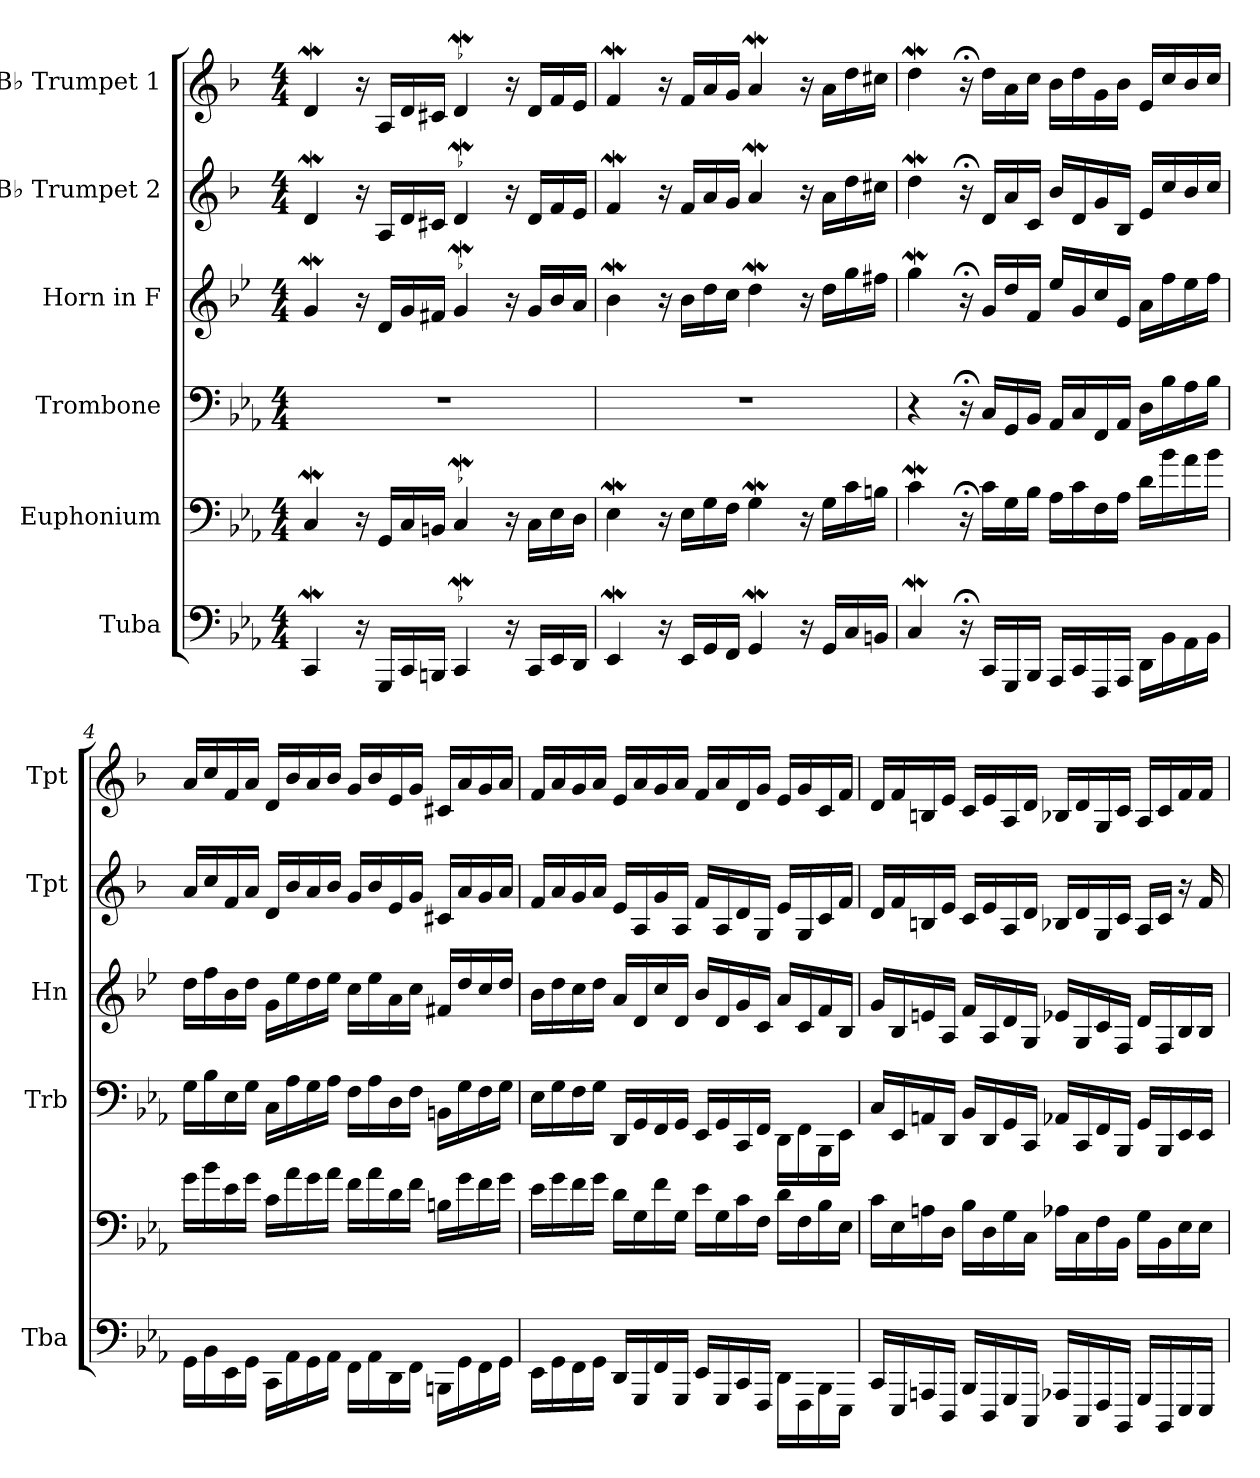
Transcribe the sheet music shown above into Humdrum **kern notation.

**kern	**dynam	**kern	**dynam	**kern	**dynam	**kern	**kern	**kern
*part6	*part6	*part5	*part5	*part4	*part4	*part3	*part2	*part1
*staff6	*staff6	*staff5	*staff5	*staff4	*staff4	*staff3	*staff2	*staff1
*I"Tuba	*	*I"Euphonium	*	*I"Trombone	*	*I"Horn in F	*I"B♭ Trumpet 2	*I"B♭ Trumpet 1
*I'Tba	*	*	*	*I'Trb	*	*I'Hn	*I'Tpt	*I'Tpt
*clefF4	*	*clefF4	*	*clefF4	*	*clefG2	*clefG2	*clefG2
*	*	*	*	*	*	*ITrd4c7	*ITrd1c2	*ITrd1c2
*k[b-e-a-]	*	*k[b-e-a-]	*	*k[b-e-a-]	*	*k[b-e-a-]	*k[b-e-a-]	*k[b-e-a-]
*M4/4	*	*M4/4	*	*M4/4	*	*M4/4	*M4/4	*M4/4
*MM70	*	*MM70	*	*MM70	*	*MM70	*MM70	*MM70
=1	=1	=1	=1	=1	=1	=1	=1	=1
4CCW/	.	4CW/	.	1r	.	4cW/	4cW/	4cW/
16r	.	16r	.	.	.	16r	16r	16r
16GGG/LL	.	16GG/LL	.	.	.	16G/LL	16G/LL	16G/LL
16CC/	.	16C/	.	.	.	16c/	16c/	16c/
16BBBn/JJ	.	16BBn/JJ	.	.	.	16Bn/JJ	16Bn/JJ	16Bn/JJ
4CCW/	.	4CW/	.	.	.	4cW/	4cW/	4cW/
16r	.	16r	.	.	.	16r	16r	16r
16CC/LL	.	16C\LL	.	.	.	16c/LL	16c/LL	16c/LL
16EE-/	.	16E-\	.	.	.	16e-/	16e-/	16e-/
16DD/JJ	.	16D\JJ	.	.	.	16d/JJ	16d/JJ	16d/JJ
=2	=2	=2	=2	=2	=2	=2	=2	=2
4EE-w/	.	4E-w\	.	1r	.	4e-w\	4e-w/	4e-w/
16r	.	16r	.	.	.	16r	16r	16r
16EE-/LL	.	16E-\LL	.	.	.	16e-\LL	16e-/LL	16e-/LL
16GG/	.	16G\	.	.	.	16g\	16g/	16g/
16FF/JJ	.	16F\JJ	.	.	.	16f\JJ	16f/JJ	16f/JJ
4GGW/	.	4GW\	.	.	.	4gW\	4gW/	4gW/
16r	.	16r	.	.	.	16r	16r	16r
16GG/LL	.	16G\LL	.	.	.	16g\LL	16g\LL	16g\LL
16C/	.	16c\	.	.	.	16cc\	16cc\	16cc\
16BBn/JJ	.	16Bn\JJ	.	.	.	16bn\JJ	16bn\JJ	16bn\JJ
=3	=3	=3	=3	=3	=3	=3	=3	=3
4CW/	.	4cW\	.	4r	.	4ccW\	4ccW\	4ccW\
16r;<	.	16r;<	.	16r;<	.	16r;<	16r;<	16r;<
16CC/LL	.	16c\LL	.	16C/LL	.	16c/LL	16c/LL	16cc\LL
16GGG/	.	16G\	.	16GG/	.	16g/	16g/	16g\
16BBB-/JJ	.	16B-\JJ	.	16BB-/JJ	.	16B-/JJ	16B-/JJ	16b-\JJ
16AAA-/LL	.	16A-\LL	.	16AA-/LL	.	16a-/LL	16a-/LL	16a-\LL
16CC/	.	16c\	.	16C/	.	16c/	16c/	16cc\
16FFF/	.	16F\	.	16FF/	.	16f/	16f/	16f\
16AAA-/JJ	.	16A-\JJ	.	16AA-/JJ	.	16A-/JJ	16A-/JJ	16a-\JJ
16DD\LL	.	16d\LL	.	16D\LL	.	16d\LL	16d/LL	16d/LL
16BB-\	.	16b-\	.	16B-\	.	16b-\	16b-/	16b-/
16AA-\	.	16a-\	.	16A-\	.	16a-\	16a-/	16a-/
16BB-\JJ	.	16b-\JJ	.	16B-\JJ	.	16b-\JJ	16b-/JJ	16b-/JJ
!!LO:PB:g=z
=4	=4	=4	=4	=4	=4	=4	=4	=4
16GG\LL	.	16g\LL	.	16G\LL	.	16g\LL	16g/LL	16g/LL
16BB-\	.	16b-\	.	16B-\	.	16b-\	16b-/	16b-/
16EE-\	.	16e-\	.	16E-\	.	16e-\	16e-/	16e-/
16GG\JJ	.	16g\JJ	.	16G\JJ	.	16g\JJ	16g/JJ	16g/JJ
16CC\LL	.	16c\LL	.	16C\LL	.	16c\LL	16c/LL	16c/LL
16AA-\	.	16a-\	.	16A-\	.	16a-\	16a-/	16a-/
16GG\	.	16g\	.	16G\	.	16g\	16g/	16g/
16AA-\JJ	.	16a-\JJ	.	16A-\JJ	.	16a-\JJ	16a-/JJ	16a-/JJ
16FF\LL	.	16f\LL	.	16F\LL	.	16f\LL	16f/LL	16f/LL
16AA-\	.	16a-\	.	16A-\	.	16a-\	16a-/	16a-/
16DD\	.	16d\	.	16D\	.	16d\	16d/	16d/
16FF\JJ	.	16f\JJ	.	16F\JJ	.	16f\JJ	16f/JJ	16f/JJ
16BBBn\LL	.	16Bn\LL	.	16BBn\LL	.	16Bn/LL	16Bn/LL	16Bn/LL
16GG\	.	16g\	.	16G\	.	16g/	16g/	16g/
16FF\	.	16f\	.	16F\	.	16f/	16f/	16f/
16GG\JJ	.	16g\JJ	.	16G\JJ	.	16g/JJ	16g/JJ	16g/JJ
=5	=5	=5	=5	=5	=5	=5	=5	=5
16EE-\LL	.	16e-\LL	.	16E-\LL	.	16e-\LL	16e-/LL	16e-/LL
16GG\	.	16g\	.	16G\	.	16g\	16g/	16g/
16FF\	.	16f\	.	16F\	.	16f\	16f/	16f/
16GG\JJ	.	16g\JJ	.	16G\JJ	.	16g\JJ	16g/JJ	16g/JJ
16DD/LL	.	16d\LL	.	16DD/LL	.	16d/LL	16d/LL	16d/LL
16GGG/	.	16G\	.	16GG/	.	16G/	16G/	16g/
16FF/	.	16f\	.	16FF/	.	16f/	16f/	16f/
16GGG/JJ	.	16G\JJ	.	16GG/JJ	.	16G/JJ	16G/JJ	16g/JJ
16EE-/LL	.	16e-\LL	.	16EE-/LL	.	16e-/LL	16e-/LL	16e-/LL
16GGG/	.	16G\	.	16GG/	.	16G/	16G/	16g/
16CC/	.	16c\	.	16CC/	.	16c/	16c/	16c/
16FFF/JJ	.	16F\JJ	.	16FF/JJ	.	16F/JJ	16F/JJ	16f/JJ
16DD\LL	.	16d\LL	.	16DD\LL	.	16d/LL	16d/LL	16d/LL
16FFF\	.	16F\	.	16FF\	.	16F/	16F/	16f/
16BBB-\	.	16B-\	.	16BBB-\	.	16B-/	16B-/	16B-/
16EEE-\JJ	.	16E-\JJ	.	16EE-\JJ	.	16E-/JJ	16e-/JJ	16e-/JJ
!!LO:LB:g=z
=6	=6	=6	=6	=6	=6	=6	=6	=6
!	!LO:DY:a	!	!LO:DY:a	!	!LO:DY:a	!	!	!
16CC/LL	other-dynamics	16c\LL	other-dynamics	16C/LL	other-dynamics	16c/LL	16c/LL	16c/LL
16EEE-/	.	16E-\	.	16EE-/	.	16E-/	16e-/	16e-/
16AAAn/	.	16An\	.	16AAn/	.	16An/	16An/	16An/
16DDD/JJ	.	16D\JJ	.	16DD/JJ	.	16D/JJ	16d/JJ	16d/JJ
16BBB-/LL	.	16B-\LL	.	16BB-/LL	.	16B-/LL	16B-/LL	16B-/LL
16DDD/	.	16D\	.	16DD/	.	16D/	16d/	16d/
16GGG/	.	16G\	.	16GG/	.	16G/	16G/	16G/
16CCC/JJ	.	16C\JJ	.	16CC/JJ	.	16C/JJ	16c/JJ	16c/JJ
16AAA-X/LL	.	16A-X\LL	.	16AA-X/LL	.	16A-X/LL	16A-X/LL	16A-X/LL
16CCC/	.	16C\	.	16CC/	.	16C/	16c/	16c/
16FFF/	.	16F\	.	16FF/	.	16F/	16F/	16F/
16BBBB-/JJ	.	16BB-\JJ	.	16BBB-/JJ	.	16BB-/JJ	16B-/JJ	16B-/JJ
16GGG/LL	.	16G\LL	.	16GG/LL	.	16G/LL	16G/LL	16G/LL
16BBBB-/	.	16BB-\	.	16BBB-/	.	16BB-/	16B-/JJ	16B-/
16EEE-/	.	16E-\	.	16EE-/	.	16E-/	16r	16e-/
16EEE-/JJ	.	16E-\JJ	.	16EE-/JJ	.	16E-/JJ	16e-/	16e-/JJ
=	=	=	=	=	=	=	=	=
*-	*-	*-	*-	*-	*-	*-	*-	*-
